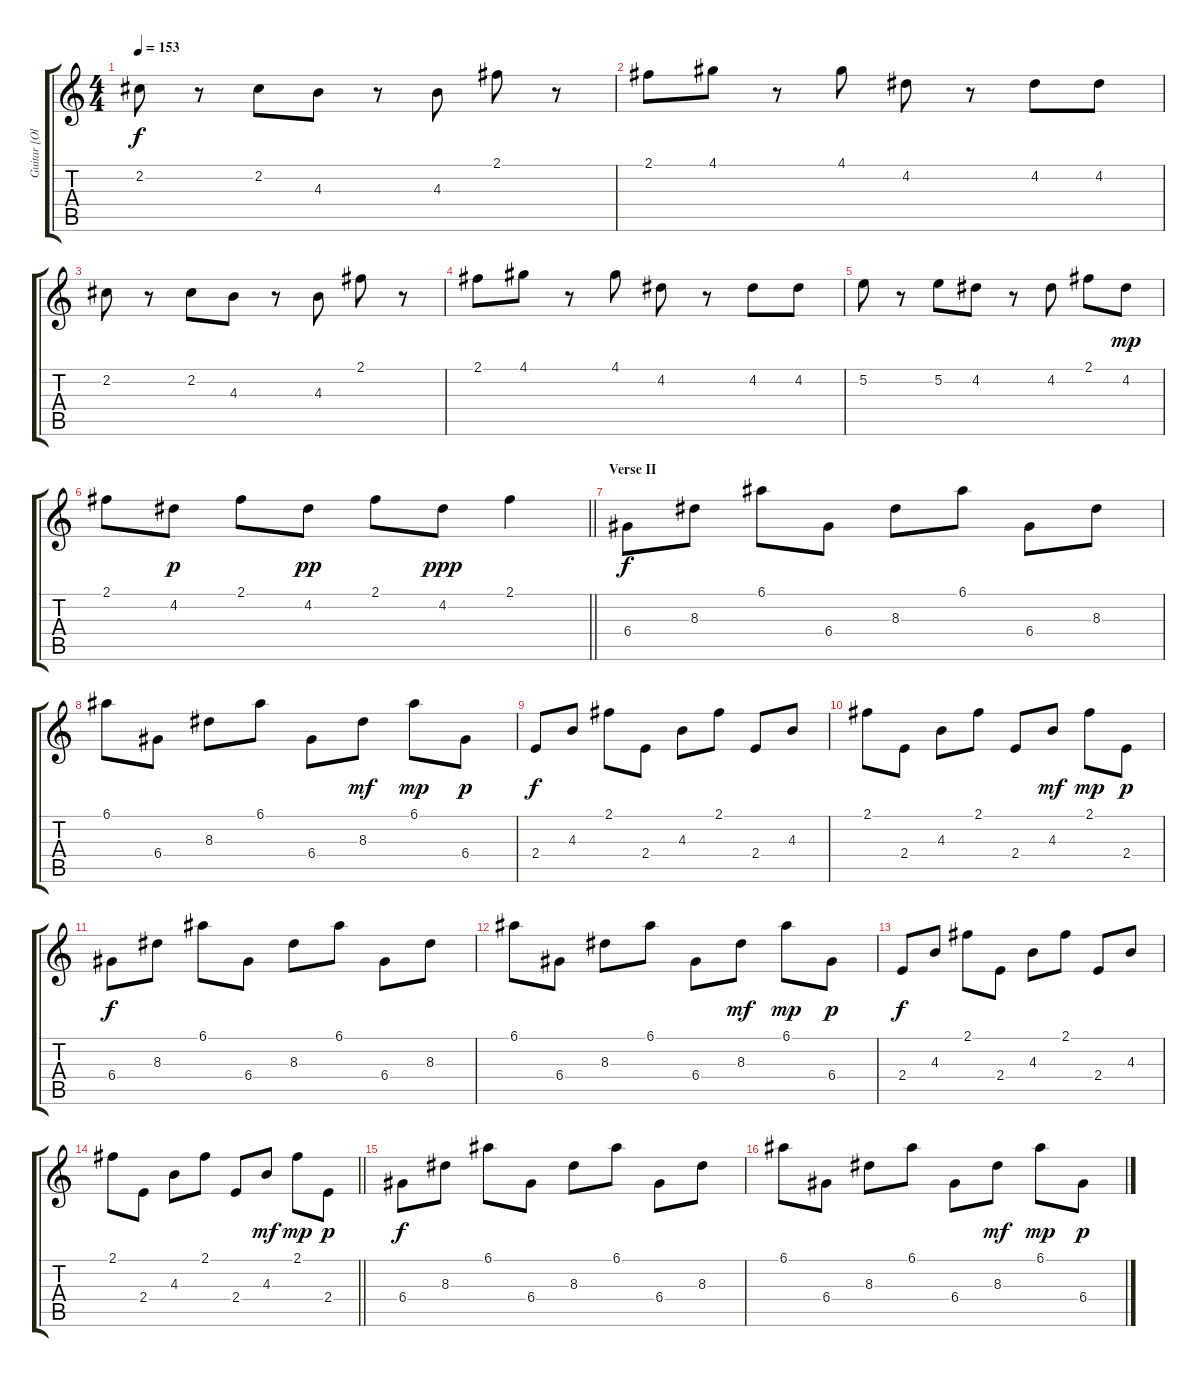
\track ("Guitar [Olli]" "Guitar [Ol") {instrument distortionguitar}
\staff {score tabs}
\tuning (E4 B3 G3 D3 A2 E2) {hide}
\ts (4 4)
\tempo 153
\clef g2
\ks c
2.2.8{dy f} r.8 2.2.8 4.3.8 r.8 4.3.8 2.1.8 r.8 |
2.1.8 4.1.8 r.8 4.1.8 4.2.8 r.8 4.2.8 4.2.8 |
2.2.8 r.8 2.2.8 4.3.8 r.8 4.3.8 2.1.8 r.8 |
2.1.8 4.1.8 r.8 4.1.8 4.2.8 r.8 4.2.8 4.2.8 |
5.2.8 r.8 5.2.8 4.2.8 r.8 4.2.8 2.1.8 4.2.8{dy mp} |
\barLineRight lightlight
2.1.8 4.2.8{dy p} 2.1.8 4.2.8{dy pp} 2.1.8 4.2.8{dy ppp} 2.1.4 |
\section ("" "Verse II")
6.4.8{dy f volume 16} 8.3.8 6.1.8 6.4.8{volume 15} 8.3.8 6.1.8 6.4.8{volume 14} 8.3.8 |
6.1.8 6.4.8{volume 13} 8.3.8 6.1.8 6.4.8{volume 12} 8.3.8{dy mf} 6.1.8{dy mp} 6.4.8{dy p} |
2.4.8{dy f volume 16} 4.3.8 2.1.8 2.4.8{volume 15} 4.3.8 2.1.8 2.4.8{volume 14} 4.3.8 |
2.1.8 2.4.8{volume 13} 4.3.8 2.1.8 2.4.8{volume 12} 4.3.8{dy mf} 2.1.8{dy mp} 2.4.8{dy p} |
6.4.8{dy f volume 16 instrument distortionguitar} 8.3.8 6.1.8 6.4.8{volume 15} 8.3.8 6.1.8 6.4.8{volume 14} 8.3.8 |
6.1.8 6.4.8{volume 13} 8.3.8 6.1.8 6.4.8{volume 12} 8.3.8{dy mf} 6.1.8{dy mp} 6.4.8{dy p} |
2.4.8{dy f volume 16} 4.3.8 2.1.8 2.4.8{volume 15} 4.3.8 2.1.8 2.4.8{volume 14} 4.3.8 |
\barLineRight lightlight
2.1.8 2.4.8{volume 13} 4.3.8 2.1.8 2.4.8{volume 12} 4.3.8{dy mf} 2.1.8{dy mp} 2.4.8{dy p} |
6.4.8{dy f volume 16 instrument distortionguitar} 8.3.8 6.1.8 6.4.8{volume 15} 8.3.8 6.1.8 6.4.8{volume 14} 8.3.8 |
6.1.8 6.4.8{volume 13} 8.3.8 6.1.8 6.4.8{volume 12} 8.3.8{dy mf} 6.1.8{dy mp} 6.4.8{dy p}
